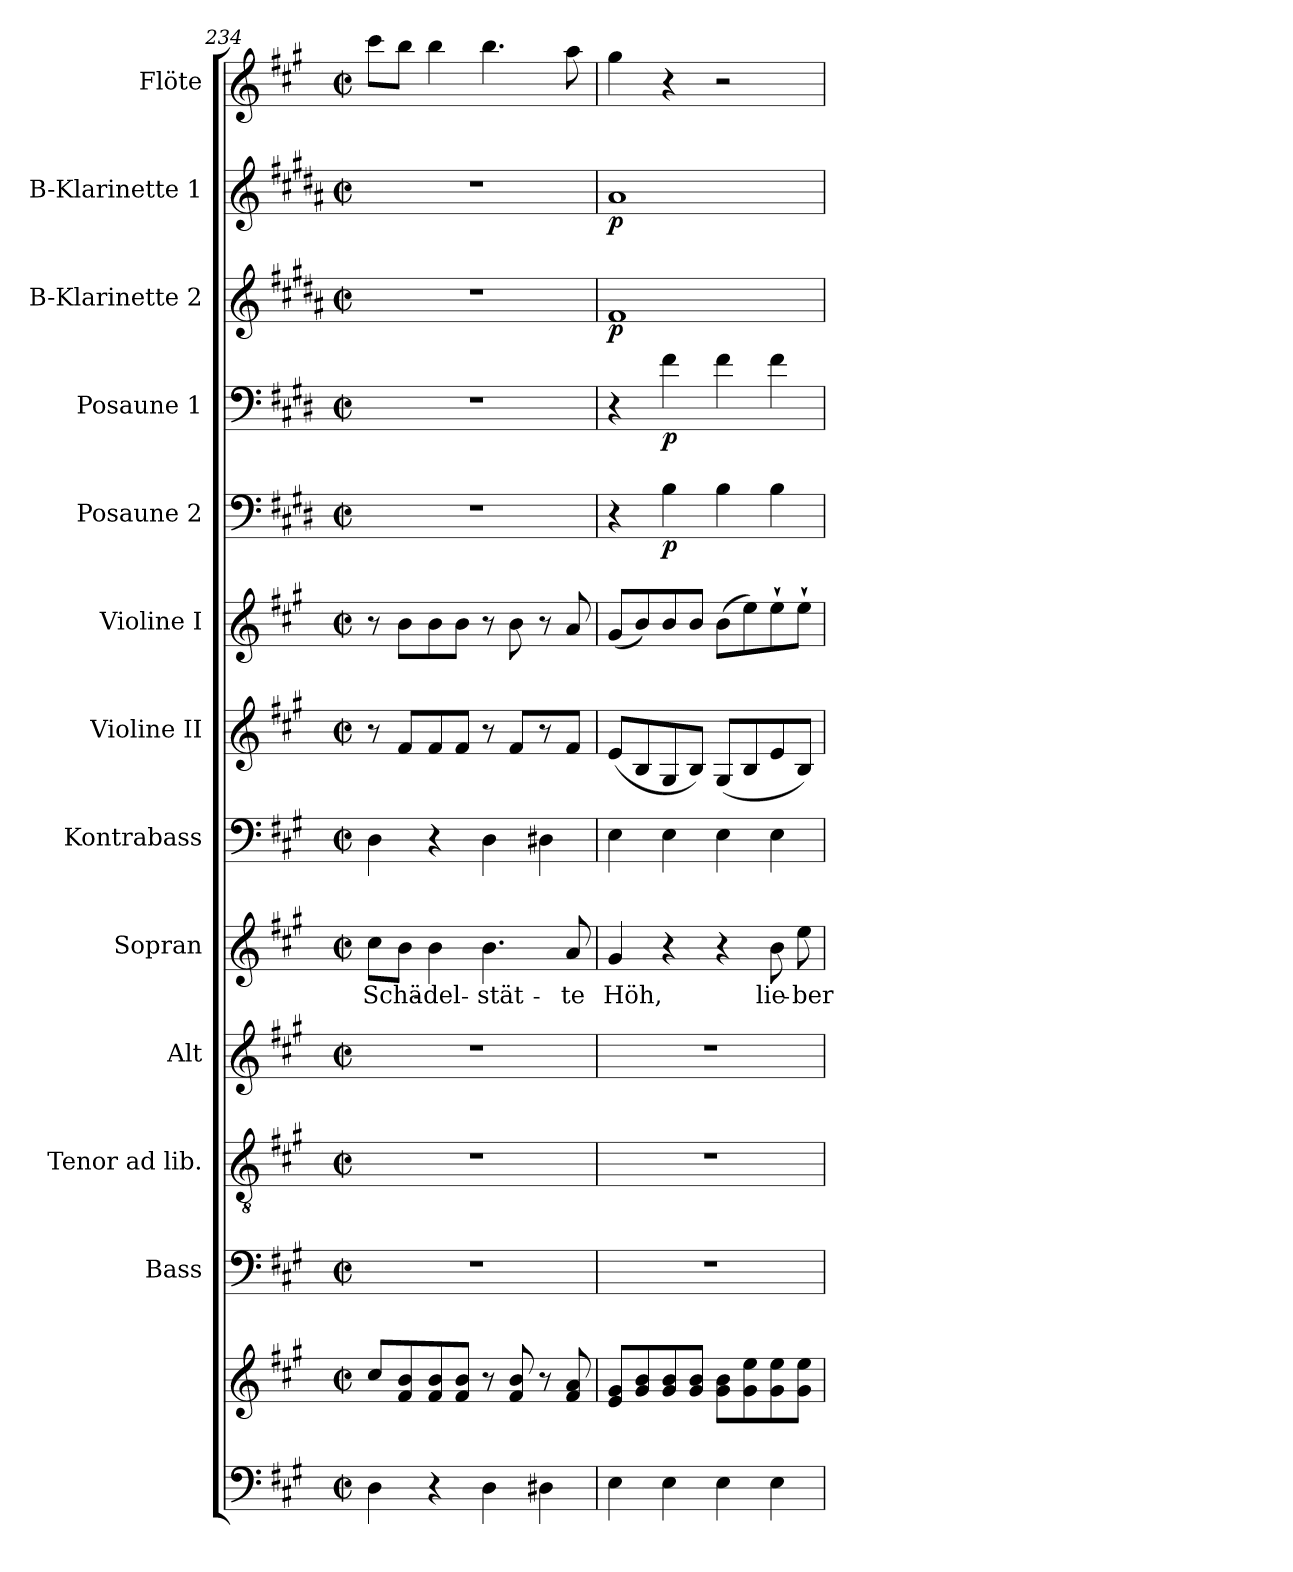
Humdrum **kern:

**kern	**kern	**kern	**kern	**kern	**kern	**text	**kern	**kern	**kern	**kern	**dynam	**kern	**dynam	**kern	**dynam	**kern	**dynam	**kern
*part13	*part13	*part12	*part11	*part10	*part9	*part9	*part8	*part7	*part6	*part5	*part5	*part4	*part4	*part3	*part3	*part2	*part2	*part1
*staff14	*staff13	*staff12	*staff11	*staff10	*staff9	*staff9	*staff8	*staff7	*staff6	*staff5	*staff5	*staff4	*staff4	*staff3	*staff3	*staff2	*staff2	*staff1
*	*	*I"Bass	*I"Tenor ad lib.	*I"Alt	*I"Sopran	*	*I"Kontrabass	*I"Violine II	*I"Violine I	*I"Posaune 2	*	*I"Posaune 1	*	*I"B-Klarinette 2	*	*I"B-Klarinette 1	*	*I"Flöte
*	*	*I'B.	*I'T.	*I'A.	*I'S.	*	*I'Kb.	*I'Vl. II	*I'Vl. I	*I'Pos 2	*	*I'Pos. 1	*	*I'B Kl. 2	*	*I'B Kl. 1	*	*I'Fl.
*clefF4	*clefG2	*clefF4	*clefGv2	*clefG2	*clefG2	*	*clefF4	*clefG2	*clefG2	*clefF4	*	*clefF4	*	*clefG2	*	*clefG2	*	*clefG2
*	*	*	*	*	*	*	*ITrd7c12	*	*	*ITrd4c7	*	*ITrd4c7	*	*ITrd1c2	*	*ITrd1c2	*	*
*k[f#c#g#]	*k[f#c#g#]	*k[f#c#g#]	*k[f#c#g#]	*k[f#c#g#]	*k[f#c#g#]	*	*k[f#c#g#]	*k[f#c#g#]	*k[f#c#g#]	*k[f#c#g#]	*	*k[f#c#g#]	*	*k[f#c#g#]	*	*k[f#c#g#]	*	*k[f#c#g#]
*A:	*A:	*A:	*A:	*A:	*A:	*	*A:	*A:	*A:	*A:	*	*A:	*	*A:	*	*A:	*	*A:
*M2/2	*M2/2	*M2/2	*M2/2	*M2/2	*M2/2	*	*M2/2	*M2/2	*M2/2	*M2/2	*	*M2/2	*	*M2/2	*	*M2/2	*	*M2/2
*met(c|)	*met(c|)	*met(c|)	*met(c|)	*met(c|)	*met(c|)	*	*met(c|)	*met(c|)	*met(c|)	*met(c|)	*	*met(c|)	*	*met(c|)	*	*met(c|)	*	*met(c|)
=234	=234	=234	=234	=234	=234	=234	=234	=234	=234	=234	=234	=234	=234	=234	=234	=234	=234	=234
!	!	!	!	!	!	!LO:LY:b	!	!	!	!	!	!	!	!	!	!	!	!
4D\	8cc#/L	1r	1r	1r	8cc#\L	Schä-	4DD\	8r	8r	1r	.	1r	.	1r	.	1r	.	8ccc#\L
.	8f#/ 8b/	.	.	.	8b\J	.	.	8f#/L	8b\L	.	.	.	.	.	.	.	.	8bb\J
!	!	!	!	!	!	!LO:LY:b	!	!	!	!	!	!	!	!	!	!	!	!
4r	8f#/ 8b/	.	.	.	4b\	-del-	4r	8f#/	8b\	.	.	.	.	.	.	.	.	4bb\
.	8f#/ 8b/J	.	.	.	.	.	.	8f#/J	8b\J	.	.	.	.	.	.	.	.	.
!	!	!	!	!	!	!LO:LY:b	!	!	!	!	!	!	!	!	!	!	!	!
4D\	8r	.	.	.	4.b\	-stät-	4DD\	8r	8r	.	.	.	.	.	.	.	.	4.bb\
.	8f#/ 8b/	.	.	.	.	.	.	8f#/L	8b\	.	.	.	.	.	.	.	.	.
4D#X\	8r	.	.	.	.	.	4DD#X\	8r	8r	.	.	.	.	.	.	.	.	.
!	!	!	!	!	!	!LO:LY:b	!	!	!	!	!	!	!	!	!	!	!	!
.	8f#/ 8a/	.	.	.	8a/	-te	.	8f#/J	8a/	.	.	.	.	.	.	.	.	8aa\
=235	=235	=235	=235	=235	=235	=235	=235	=235	=235	=235	=235	=235	=235	=235	=235	=235	=235	=235
!	!	!	!	!	!	!LO:LY:b	!	!	!	!	!	!	!	!	!LO:DY:b	!	!LO:DY:b	!
4E\	8e/ 8g#/L	1r	1r	1r	4g#/	Höh,	4EE\	(<8e/L	(<8g#/L	4r	.	4r	.	1e	p	1g#	p	4gg#\
.	8g#/ 8b/	.	.	.	.	.	.	8B/	8b/)	.	.	.	.	.	.	.	.	.
!	!	!	!	!	!	!	!	!	!	!	!LO:DY:b	!	!LO:DY:b	!	!	!	!	!
4E\	8g#/ 8b/	.	.	.	4r	.	4EE\	8G#/	8b/	4E\	p	4B\	p	.	.	.	.	4r
.	8g#/ 8b/J	.	.	.	.	.	.	8B/J)	8b/J	.	.	.	.	.	.	.	.	.
4E\	8g#\ 8b\L	.	.	.	4r	.	4EE\	(<8G#/L	(>8b\L	4E\	.	4B\	.	.	.	.	.	2r
.	8g#\ 8ee\	.	.	.	.	.	.	8B/	8ee\)	.	.	.	.	.	.	.	.	.
!	!	!	!	!	!	!LO:LY:b	!	!	!	!	!	!	!	!	!	!	!	!
4E\	8g#\ 8ee\	.	.	.	8b\	lie-	4EE\	8e/	8ee`>\	4E\	.	4B\	.	.	.	.	.	.
!	!	!	!	!	!	!LO:LY:b	!	!	!	!	!	!	!	!	!	!	!	!
.	8g#\ 8ee\J	.	.	.	8ee\	-ber	.	8B/J)	8ee`>\J	.	.	.	.	.	.	.	.	.
=	=	=	=	=	=	=	=	=	=	=	=	=	=	=	=	=	=	=
*-	*-	*-	*-	*-	*-	*-	*-	*-	*-	*-	*-	*-	*-	*-	*-	*-	*-	*-
